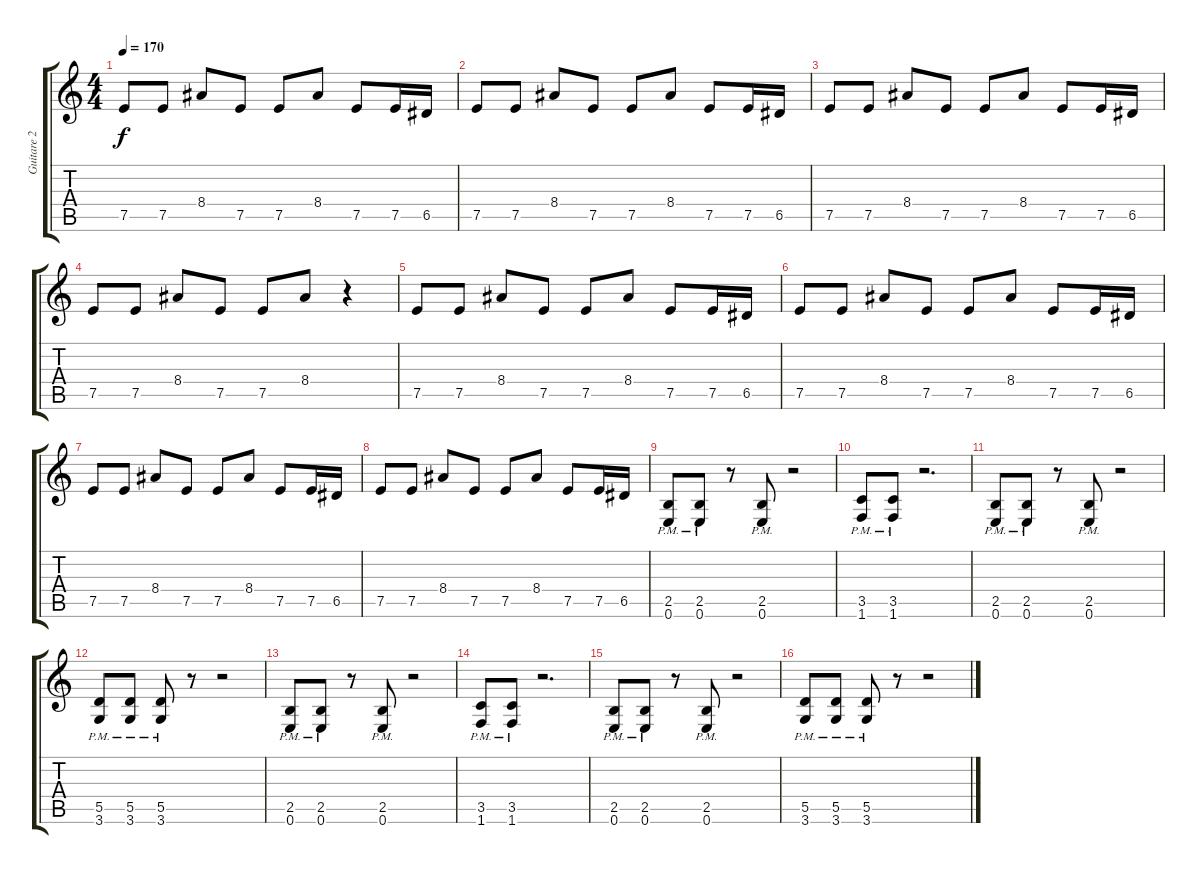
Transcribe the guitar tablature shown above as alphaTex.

\track ("Guitare 2" "Guitare 2") {instrument distortionguitar}
\staff {score tabs}
\tuning (E4 B3 G3 D3 A2 E2) {hide}
\ts (4 4)
\section ("" "")
\tempo 170
\clef g2
\ks c
7.5.8{dy f} 7.5.8 8.4.8 7.5.8 7.5.8 8.4.8 7.5.8 7.5.16 6.5.16 |
7.5.8 7.5.8 8.4.8 7.5.8 7.5.8 8.4.8 7.5.8 7.5.16 6.5.16 |
7.5.8 7.5.8 8.4.8 7.5.8 7.5.8 8.4.8 7.5.8 7.5.16 6.5.16 |
7.5.8 7.5.8 8.4.8 7.5.8 7.5.8 8.4.8 r.4 |
7.5.8 7.5.8 8.4.8 7.5.8 7.5.8 8.4.8 7.5.8 7.5.16 6.5.16 |
7.5.8 7.5.8 8.4.8 7.5.8 7.5.8 8.4.8 7.5.8 7.5.16 6.5.16 |
7.5.8 7.5.8 8.4.8 7.5.8 7.5.8 8.4.8 7.5.8 7.5.16 6.5.16 |
7.5.8 7.5.8 8.4.8 7.5.8 7.5.8 8.4.8 7.5.8 7.5.16 6.5.16 |
\section ("" "")
(2.5{pm} 0.6{pm}).8 (2.5{pm} 0.6{pm}).8 r.8 (2.5{pm} 0.6{pm}).8 r.2 |
(3.5{pm} 1.6{pm}).8 (3.5{pm} 1.6{pm}).8 r.2{d} |
(2.5{pm} 0.6{pm}).8 (2.5{pm} 0.6{pm}).8 r.8 (2.5{pm} 0.6{pm}).8 r.2 |
(5.5{pm} 3.6{pm}).8 (5.5{pm} 3.6{pm}).8 (5.5{pm} 3.6{pm}).8 r.8 r.2 |
(2.5{pm} 0.6{pm}).8 (2.5{pm} 0.6{pm}).8 r.8 (2.5{pm} 0.6{pm}).8 r.2 |
(3.5{pm} 1.6{pm}).8 (3.5{pm} 1.6{pm}).8 r.2{d} |
(2.5{pm} 0.6{pm}).8 (2.5{pm} 0.6{pm}).8 r.8 (2.5{pm} 0.6{pm}).8 r.2 |
(5.5{pm} 3.6{pm}).8 (5.5{pm} 3.6{pm}).8 (5.5{pm} 3.6{pm}).8 r.8 r.2
